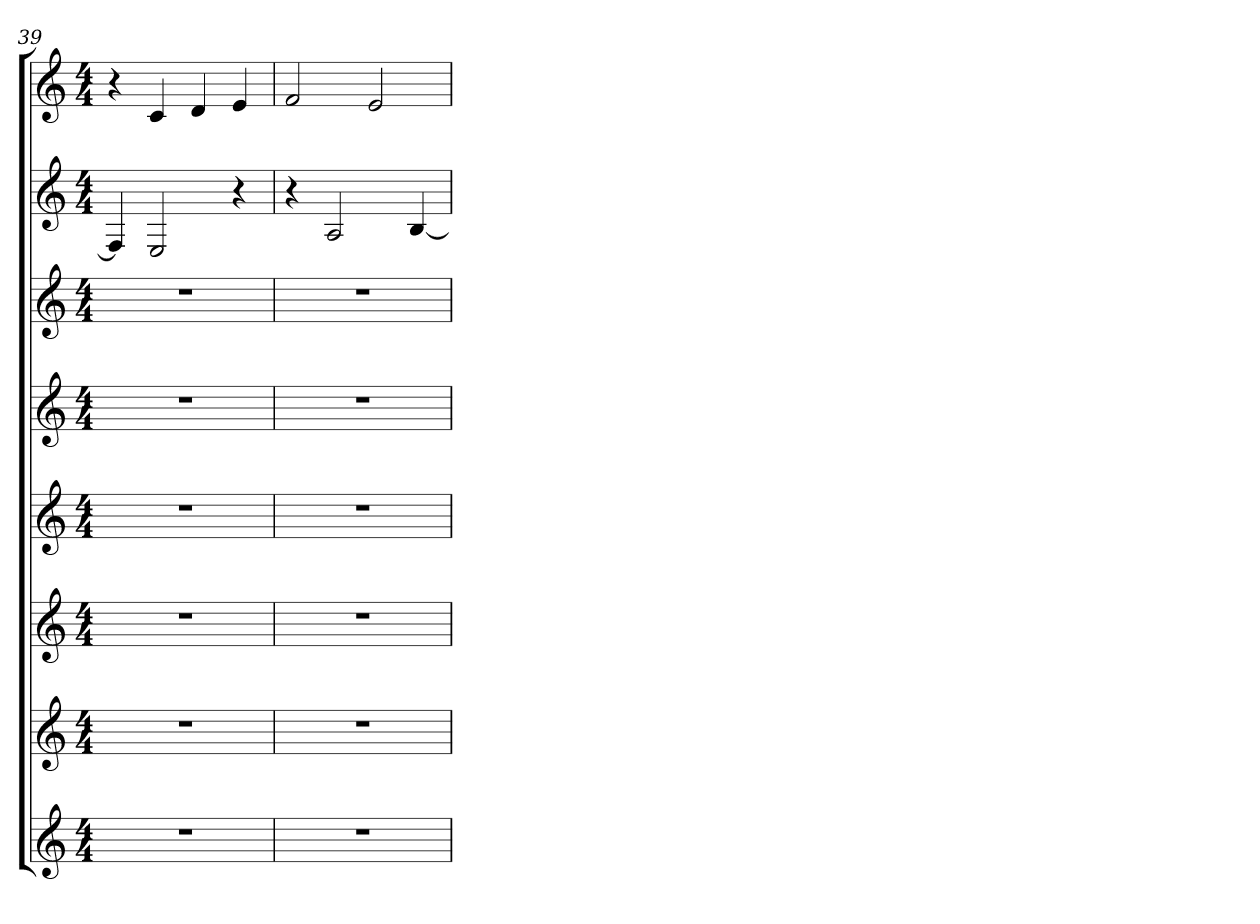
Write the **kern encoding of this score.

**kern	**kern	**kern	**kern	**kern	**kern	**kern	**kern
*part8	*part7	*part6	*part5	*part4	*part3	*part2	*part1
*staff8	*staff7	*staff6	*staff5	*staff4	*staff3	*staff2	*staff1
*clefG2	*clefG2	*clefG2	*clefG2	*clefG2	*clefG2	*clefG2	*clefG2
*k[]	*k[]	*k[]	*k[]	*k[]	*k[]	*k[]	*k[]
*M4/4	*M4/4	*M4/4	*M4/4	*M4/4	*M4/4	*M4/4	*M4/4
=39	=39	=39	=39	=39	=39	=39	=39
1r	1r	1r	1r	1r	1r	4F/]	4r
.	.	.	.	.	.	2E/	4c/
.	.	.	.	.	.	.	4d/
.	.	.	.	.	.	4r	4e/
=40	=40	=40	=40	=40	=40	=40	=40
1r	1r	1r	1r	1r	1r	4r	2f/
.	.	.	.	.	.	2A/	.
.	.	.	.	.	.	.	2e/
.	.	.	.	.	.	[4B/	.
=	=	=	=	=	=	=	=
*-	*-	*-	*-	*-	*-	*-	*-
